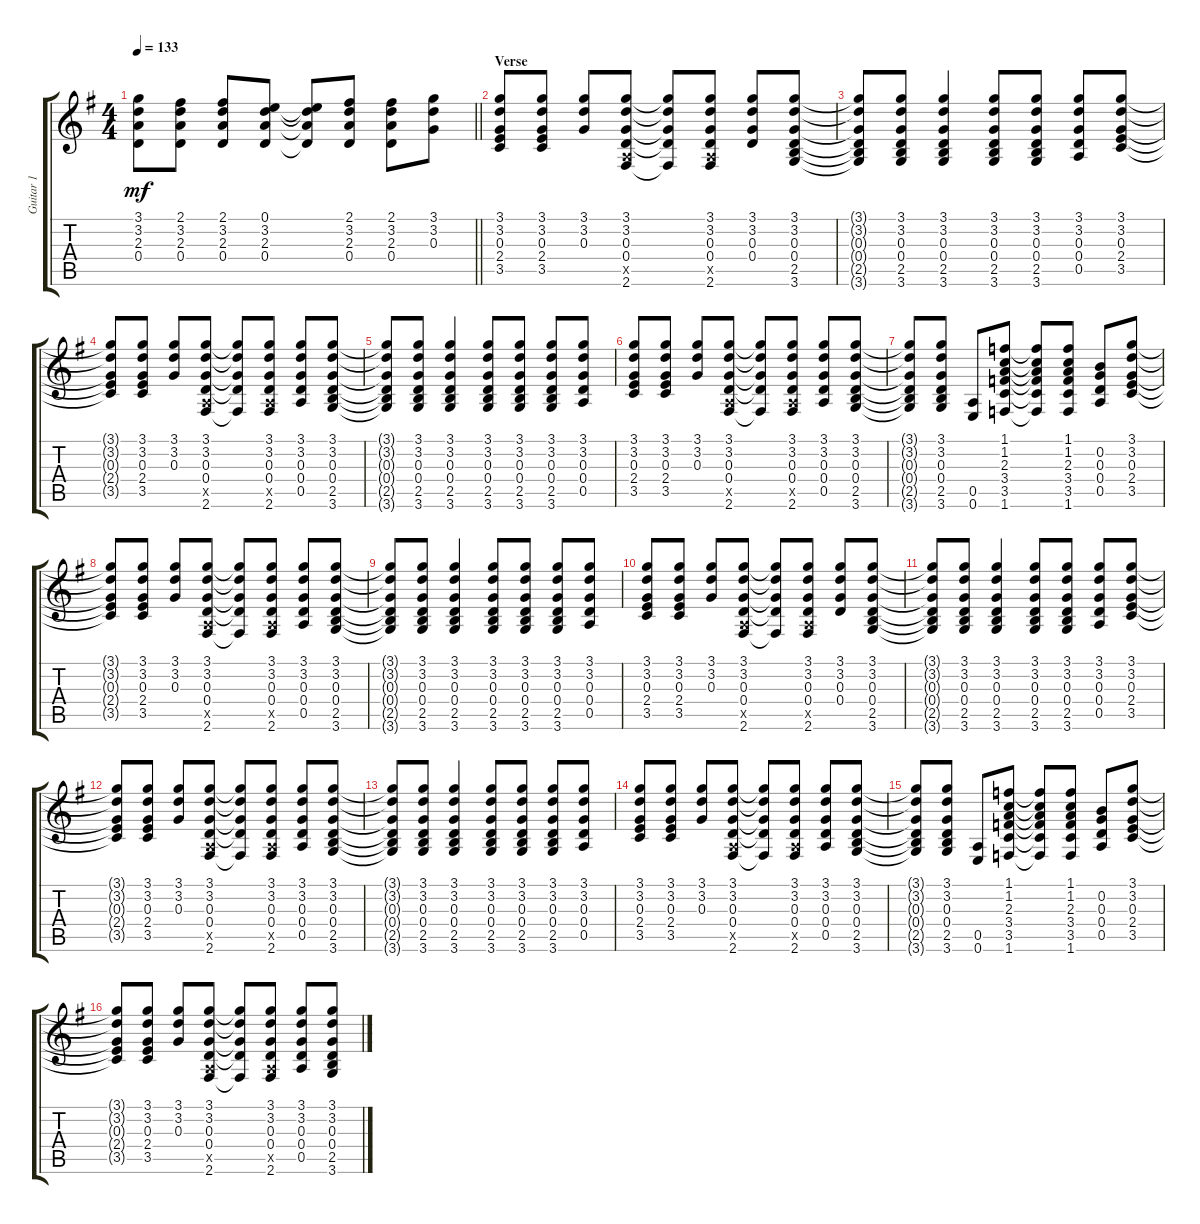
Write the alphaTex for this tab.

\track ("Guitar 1" "Guitar 1") {instrument acousticguitarsteel}
\staff {score tabs}
\tuning (E4 B3 G3 D3 A2 E2) {hide}
\ts (4 4)
\tempo 133
\clef g2
\barLineRight lightlight
\ks g
(3.1{t} 3.2{t} 2.3{t} 0.4{t}).8{dy mf} (2.1 3.2 2.3 0.4).8 (2.1 3.2 2.3 0.4).8 (0.1 3.2 2.3 0.4).8 (0.1{t} 3.2{t} 2.3{t} 0.4{t}).8 (2.1 3.2 2.3 0.4).8 (2.1 3.2 2.3 0.4).8 (3.1 3.2 0.3).8 |
\section ("" "Verse")
(3.1 3.2 0.3 2.4 3.5).8 (3.1 3.2 0.3 2.4 3.5).8 (3.1 3.2 0.3).8 (3.1 3.2 0.3 0.4 0.5{x} 2.6).8 (3.1{t} 3.2{t} 0.3{t} 0.4{t} 2.6{t}).8 (3.1 3.2 0.3 0.4 0.5{x} 2.6).8 (3.1 3.2 0.3 0.4).8 (3.1 3.2 0.3 0.4 2.5 3.6).8 |
(3.1{t} 3.2{t} 0.3{t} 0.4{t} 2.5{t} 3.6{t}).8 (3.1 3.2 0.3 0.4 2.5 3.6).8 (3.1 3.2 0.3 0.4 2.5 3.6).4 (3.1 3.2 0.3 0.4 2.5 3.6).8 (3.1 3.2 0.3 0.4 2.5 3.6).8 (3.1 3.2 0.3 0.4 0.5).8 (3.1 3.2 0.3 2.4 3.5).8 |
(3.1{t} 3.2{t} 0.3{t} 2.4{t} 3.5{t}).8 (3.1 3.2 0.3 2.4 3.5).8 (3.1 3.2 0.3).8 (3.1 3.2 0.3 0.4 0.5{x} 2.6).8 (3.1{t} 3.2{t} 0.3{t} 0.4{t} 2.6{t}).8 (3.1 3.2 0.3 0.4 0.5{x} 2.6).8 (3.1 3.2 0.3 0.4 0.5).8 (3.1 3.2 0.3 0.4 2.5 3.6).8 |
(3.1{t} 3.2{t} 0.3{t} 0.4{t} 2.5{t} 3.6{t}).8 (3.1 3.2 0.3 0.4 2.5 3.6).8 (3.1 3.2 0.3 0.4 2.5 3.6).4 (3.1 3.2 0.3 0.4 2.5 3.6).8 (3.1 3.2 0.3 0.4 2.5 3.6).8 (3.1 3.2 0.3 0.4 2.5 3.6).8 (3.1 3.2 0.3 0.4 0.5).8 |
(3.1 3.2 0.3 2.4 3.5).8 (3.1 3.2 0.3 2.4 3.5).8 (3.1 3.2 0.3).8 (3.1 3.2 0.3 0.4 0.5{x} 2.6).8 (3.1{t} 3.2{t} 0.3{t} 0.4{t} 2.6{t}).8 (3.1 3.2 0.3 0.4 0.5{x} 2.6).8 (3.1 3.2 0.3 0.4 0.5).8 (3.1 3.2 0.3 0.4 2.5 3.6).8 |
(3.1{t} 3.2{t} 0.3{t} 0.4{t} 2.5{t} 3.6{t}).8 (3.1 3.2 0.3 0.4 2.5 3.6).8 (0.5 0.6).8 (1.1 1.2 2.3 3.4 3.5 1.6).8 (1.1{t} 1.2{t} 2.3{t} 3.4{t} 3.5{t} 1.6{t}).8 (1.1 1.2 2.3 3.4 3.5 1.6).8 (0.2 0.3 0.4 0.5).8 (3.1 3.2 0.3 2.4 3.5).8 |
(3.1{t} 3.2{t} 0.3{t} 2.4{t} 3.5{t}).8 (3.1 3.2 0.3 2.4 3.5).8 (3.1 3.2 0.3).8 (3.1 3.2 0.3 0.4 0.5{x} 2.6).8 (3.1{t} 3.2{t} 0.3{t} 0.4{t} 2.6{t}).8 (3.1 3.2 0.3 0.4 0.5{x} 2.6).8 (3.1 3.2 0.3 0.4 0.5).8 (3.1 3.2 0.3 0.4 2.5 3.6).8 |
(3.1{t} 3.2{t} 0.3{t} 0.4{t} 2.5{t} 3.6{t}).8 (3.1 3.2 0.3 0.4 2.5 3.6).8 (3.1 3.2 0.3 0.4 2.5 3.6).4 (3.1 3.2 0.3 0.4 2.5 3.6).8 (3.1 3.2 0.3 0.4 2.5 3.6).8 (3.1 3.2 0.3 0.4 2.5 3.6).8 (3.1 3.2 0.3 0.4 0.5).8 |
(3.1 3.2 0.3 2.4 3.5).8 (3.1 3.2 0.3 2.4 3.5).8 (3.1 3.2 0.3).8 (3.1 3.2 0.3 0.4 0.5{x} 2.6).8 (3.1{t} 3.2{t} 0.3{t} 0.4{t} 2.6{t}).8 (3.1 3.2 0.3 0.4 0.5{x} 2.6).8 (3.1 3.2 0.3 0.4).8 (3.1 3.2 0.3 0.4 2.5 3.6).8 |
(3.1{t} 3.2{t} 0.3{t} 0.4{t} 2.5{t} 3.6{t}).8 (3.1 3.2 0.3 0.4 2.5 3.6).8 (3.1 3.2 0.3 0.4 2.5 3.6).4 (3.1 3.2 0.3 0.4 2.5 3.6).8 (3.1 3.2 0.3 0.4 2.5 3.6).8 (3.1 3.2 0.3 0.4 0.5).8 (3.1 3.2 0.3 2.4 3.5).8 |
(3.1{t} 3.2{t} 0.3{t} 2.4{t} 3.5{t}).8 (3.1 3.2 0.3 2.4 3.5).8 (3.1 3.2 0.3).8 (3.1 3.2 0.3 0.4 0.5{x} 2.6).8 (3.1{t} 3.2{t} 0.3{t} 0.4{t} 2.6{t}).8 (3.1 3.2 0.3 0.4 0.5{x} 2.6).8 (3.1 3.2 0.3 0.4 0.5).8 (3.1 3.2 0.3 0.4 2.5 3.6).8 |
(3.1{t} 3.2{t} 0.3{t} 0.4{t} 2.5{t} 3.6{t}).8 (3.1 3.2 0.3 0.4 2.5 3.6).8 (3.1 3.2 0.3 0.4 2.5 3.6).4 (3.1 3.2 0.3 0.4 2.5 3.6).8 (3.1 3.2 0.3 0.4 2.5 3.6).8 (3.1 3.2 0.3 0.4 2.5 3.6).8 (3.1 3.2 0.3 0.4 0.5).8 |
(3.1 3.2 0.3 2.4 3.5).8 (3.1 3.2 0.3 2.4 3.5).8 (3.1 3.2 0.3).8 (3.1 3.2 0.3 0.4 0.5{x} 2.6).8 (3.1{t} 3.2{t} 0.3{t} 0.4{t} 2.6{t}).8 (3.1 3.2 0.3 0.4 0.5{x} 2.6).8 (3.1 3.2 0.3 0.4 0.5).8 (3.1 3.2 0.3 0.4 2.5 3.6).8 |
(3.1{t} 3.2{t} 0.3{t} 0.4{t} 2.5{t} 3.6{t}).8 (3.1 3.2 0.3 0.4 2.5 3.6).8 (0.5 0.6).8 (1.1 1.2 2.3 3.4 3.5 1.6).8 (1.1{t} 1.2{t} 2.3{t} 3.4{t} 3.5{t} 1.6{t}).8 (1.1 1.2 2.3 3.4 3.5 1.6).8 (0.2 0.3 0.4 0.5).8 (3.1 3.2 0.3 2.4 3.5).8 |
(3.1{t} 3.2{t} 0.3{t} 2.4{t} 3.5{t}).8 (3.1 3.2 0.3 2.4 3.5).8 (3.1 3.2 0.3).8 (3.1 3.2 0.3 0.4 0.5{x} 2.6).8 (3.1{t} 3.2{t} 0.3{t} 0.4{t} 2.6{t}).8 (3.1 3.2 0.3 0.4 0.5{x} 2.6).8 (3.1 3.2 0.3 0.4 0.5).8 (3.1 3.2 0.3 0.4 2.5 3.6).8
